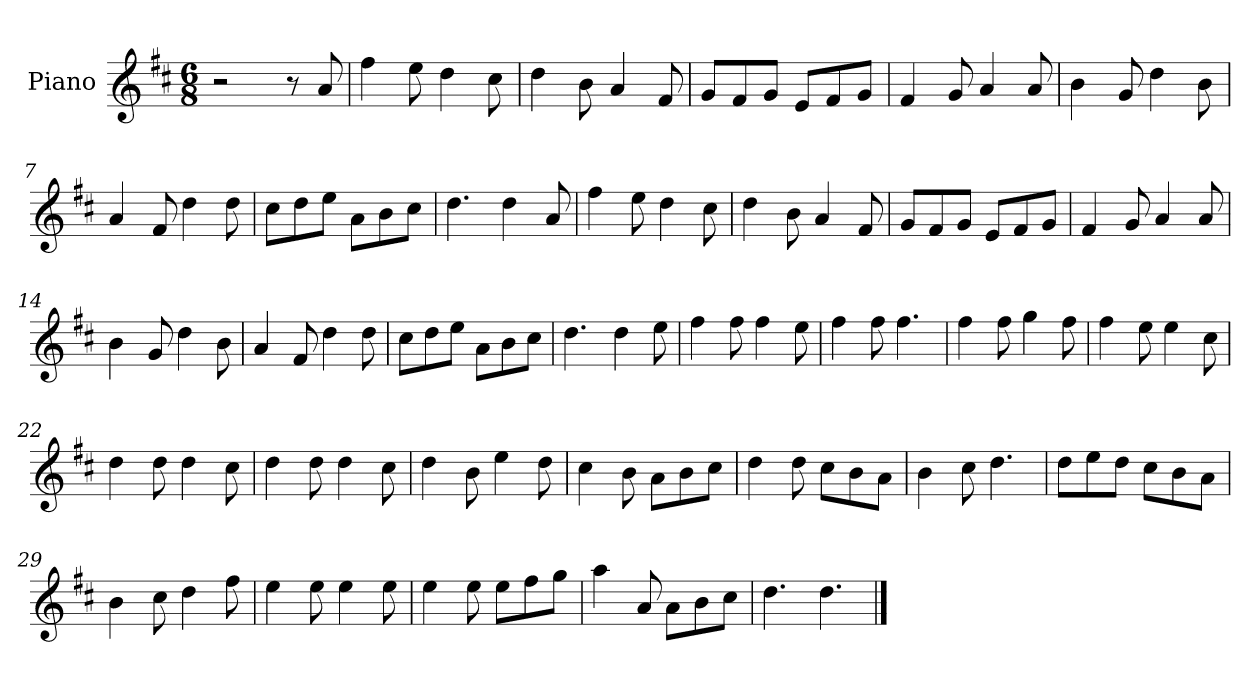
**kern
*part1
*staff1
*I"Piano
*I'Pno
*clefG2
*k[f#c#]
*M6/8
=1
2r
8r
8a/
=2
4ff#\
8ee\
4dd\
8cc#\
=3
4dd\
8b\
4a/
8f#/
=4
8g/L
8f#/
8g/J
8e/L
8f#/
8g/J
=5
4f#/
8g/
4a/
8a/
=6
4b\
8g/
4dd\
8b\
=7
4a/
8f#/
4dd\
8dd\
=8
8cc#\L
8dd\
8ee\J
8a\L
8b\
8cc#\J
=9
4.dd\
4dd\
8a/
=10
4ff#\
8ee\
4dd\
8cc#\
=11
4dd\
8b\
4a/
8f#/
=12
8g/L
8f#/
8g/J
8e/L
8f#/
8g/J
=13
4f#/
8g/
4a/
8a/
=14
4b\
8g/
4dd\
8b\
=15
4a/
8f#/
4dd\
8dd\
=16
8cc#\L
8dd\
8ee\J
8a\L
8b\
8cc#\J
=17
4.dd\
4dd\
8ee\
=18
4ff#\
8ff#\
4ff#\
8ee\
=19
4ff#\
8ff#\
4.ff#\
=20
4ff#\
8ff#\
4gg\
8ff#\
=21
4ff#\
8ee\
4ee\
8cc#\
=22
4dd\
8dd\
4dd\
8cc#\
=23
4dd\
8dd\
4dd\
8cc#\
=24
4dd\
8b\
4ee\
8dd\
=25
4cc#\
8b\
8a\L
8b\
8cc#\J
=26
4dd\
8dd\
8cc#\L
8b\
8a\J
=27
4b\
8cc#\
4.dd\
=28
8dd\L
8ee\
8dd\J
8cc#\L
8b\
8a\J
=29
4b\
8cc#\
4dd\
8ff#\
=30
4ee\
8ee\
4ee\
8ee\
=31
4ee\
8ee\
8ee\L
8ff#\
8gg\J
=32
4aa\
8a/
8a\L
8b\
8cc#\J
=33
4.dd\
4.dd\
==
*-
